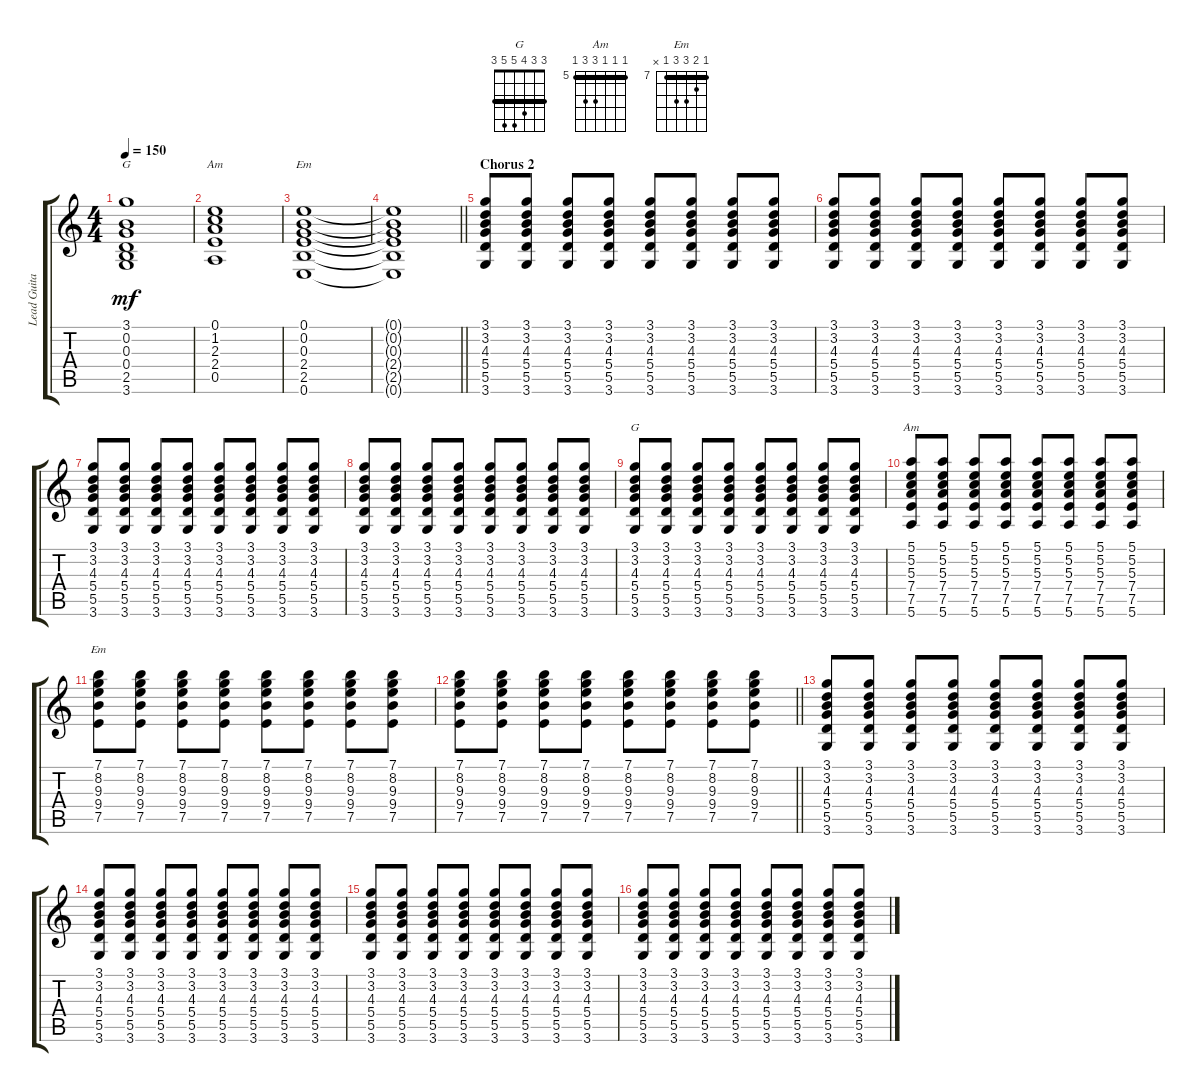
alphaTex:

\track ("Lead Guitar" "Lead Guita") {instrument overdrivenguitar}
\staff {score tabs}
\tuning (E4 B3 G3 D3 A2 E2) {hide}
\chord ("G" 3 0 0 0 2 3)
\chord ("Am" 0 1 2 2 0 x)
\chord ("Em" 0 0 0 2 2 0)
\chord ("G" 3 3 4 5 5 3) {barre 3}
\chord ("Am" 5 5 5 7 7 5) {firstfret 5 barre 5}
\chord ("Em" 7 8 9 9 7 x) {firstfret 7 barre 7}
\ts (4 4)
\tempo 150
\clef g2
\ks c
(3.1 0.2 0.3 0.4 2.5 3.6).1{ch "G" dy mf} |
(0.1 1.2 2.3 2.4 0.5).1{ch "Am"} |
(0.1 0.2 0.3 2.4 2.5 0.6).1{ch "Em"} |
\barLineRight lightlight
(0.1{t} 0.2{t} 0.3{t} 2.4{t} 2.5{t} 0.6{t}).1 |
\section ("" "Chorus 2")
(3.1 3.2 4.3 5.4 5.5 3.6).8{instrument overdrivenguitar} (3.1 3.2 4.3 5.4 5.5 3.6).8 (3.1 3.2 4.3 5.4 5.5 3.6).8 (3.1 3.2 4.3 5.4 5.5 3.6).8 (3.1 3.2 4.3 5.4 5.5 3.6).8 (3.1 3.2 4.3 5.4 5.5 3.6).8 (3.1 3.2 4.3 5.4 5.5 3.6).8 (3.1 3.2 4.3 5.4 5.5 3.6).8 |
(3.1 3.2 4.3 5.4 5.5 3.6).8 (3.1 3.2 4.3 5.4 5.5 3.6).8 (3.1 3.2 4.3 5.4 5.5 3.6).8 (3.1 3.2 4.3 5.4 5.5 3.6).8 (3.1 3.2 4.3 5.4 5.5 3.6).8 (3.1 3.2 4.3 5.4 5.5 3.6).8 (3.1 3.2 4.3 5.4 5.5 3.6).8 (3.1 3.2 4.3 5.4 5.5 3.6).8 |
(3.1 3.2 4.3 5.4 5.5 3.6).8 (3.1 3.2 4.3 5.4 5.5 3.6).8 (3.1 3.2 4.3 5.4 5.5 3.6).8 (3.1 3.2 4.3 5.4 5.5 3.6).8 (3.1 3.2 4.3 5.4 5.5 3.6).8 (3.1 3.2 4.3 5.4 5.5 3.6).8 (3.1 3.2 4.3 5.4 5.5 3.6).8 (3.1 3.2 4.3 5.4 5.5 3.6).8 |
(3.1 3.2 4.3 5.4 5.5 3.6).8 (3.1 3.2 4.3 5.4 5.5 3.6).8 (3.1 3.2 4.3 5.4 5.5 3.6).8 (3.1 3.2 4.3 5.4 5.5 3.6).8 (3.1 3.2 4.3 5.4 5.5 3.6).8 (3.1 3.2 4.3 5.4 5.5 3.6).8 (3.1 3.2 4.3 5.4 5.5 3.6).8 (3.1 3.2 4.3 5.4 5.5 3.6).8 |
(3.1 3.2 4.3 5.4 5.5 3.6).8{ch "G"} (3.1 3.2 4.3 5.4 5.5 3.6).8 (3.1 3.2 4.3 5.4 5.5 3.6).8 (3.1 3.2 4.3 5.4 5.5 3.6).8 (3.1 3.2 4.3 5.4 5.5 3.6).8 (3.1 3.2 4.3 5.4 5.5 3.6).8 (3.1 3.2 4.3 5.4 5.5 3.6).8 (3.1 3.2 4.3 5.4 5.5 3.6).8 |
(5.1 5.2 5.3 7.4 7.5 5.6).8{ch "Am"} (5.1 5.2 5.3 7.4 7.5 5.6).8 (5.1 5.2 5.3 7.4 7.5 5.6).8 (5.1 5.2 5.3 7.4 7.5 5.6).8 (5.1 5.2 5.3 7.4 7.5 5.6).8 (5.1 5.2 5.3 7.4 7.5 5.6).8 (5.1 5.2 5.3 7.4 7.5 5.6).8 (5.1 5.2 5.3 7.4 7.5 5.6).8 |
(7.1 8.2 9.3 9.4 7.5).8{ch "Em"} (7.1 8.2 9.3 9.4 7.5).8 (7.1 8.2 9.3 9.4 7.5).8 (7.1 8.2 9.3 9.4 7.5).8 (7.1 8.2 9.3 9.4 7.5).8 (7.1 8.2 9.3 9.4 7.5).8 (7.1 8.2 9.3 9.4 7.5).8 (7.1 8.2 9.3 9.4 7.5).8 |
\barLineRight lightlight
(7.1 8.2 9.3 9.4 7.5).8 (7.1 8.2 9.3 9.4 7.5).8 (7.1 8.2 9.3 9.4 7.5).8 (7.1 8.2 9.3 9.4 7.5).8 (7.1 8.2 9.3 9.4 7.5).8 (7.1 8.2 9.3 9.4 7.5).8 (7.1 8.2 9.3 9.4 7.5).8 (7.1 8.2 9.3 9.4 7.5).8 |
(3.1 3.2 4.3 5.4 5.5 3.6).8 (3.1 3.2 4.3 5.4 5.5 3.6).8 (3.1 3.2 4.3 5.4 5.5 3.6).8 (3.1 3.2 4.3 5.4 5.5 3.6).8 (3.1 3.2 4.3 5.4 5.5 3.6).8 (3.1 3.2 4.3 5.4 5.5 3.6).8 (3.1 3.2 4.3 5.4 5.5 3.6).8 (3.1 3.2 4.3 5.4 5.5 3.6).8 |
(3.1 3.2 4.3 5.4 5.5 3.6).8 (3.1 3.2 4.3 5.4 5.5 3.6).8 (3.1 3.2 4.3 5.4 5.5 3.6).8 (3.1 3.2 4.3 5.4 5.5 3.6).8 (3.1 3.2 4.3 5.4 5.5 3.6).8 (3.1 3.2 4.3 5.4 5.5 3.6).8 (3.1 3.2 4.3 5.4 5.5 3.6).8 (3.1 3.2 4.3 5.4 5.5 3.6).8 |
(3.1 3.2 4.3 5.4 5.5 3.6).8 (3.1 3.2 4.3 5.4 5.5 3.6).8 (3.1 3.2 4.3 5.4 5.5 3.6).8 (3.1 3.2 4.3 5.4 5.5 3.6).8 (3.1 3.2 4.3 5.4 5.5 3.6).8 (3.1 3.2 4.3 5.4 5.5 3.6).8 (3.1 3.2 4.3 5.4 5.5 3.6).8 (3.1 3.2 4.3 5.4 5.5 3.6).8 |
(3.1 3.2 4.3 5.4 5.5 3.6).8 (3.1 3.2 4.3 5.4 5.5 3.6).8 (3.1 3.2 4.3 5.4 5.5 3.6).8 (3.1 3.2 4.3 5.4 5.5 3.6).8 (3.1 3.2 4.3 5.4 5.5 3.6).8 (3.1 3.2 4.3 5.4 5.5 3.6).8 (3.1 3.2 4.3 5.4 5.5 3.6).8 (3.1 3.2 4.3 5.4 5.5 3.6).8
